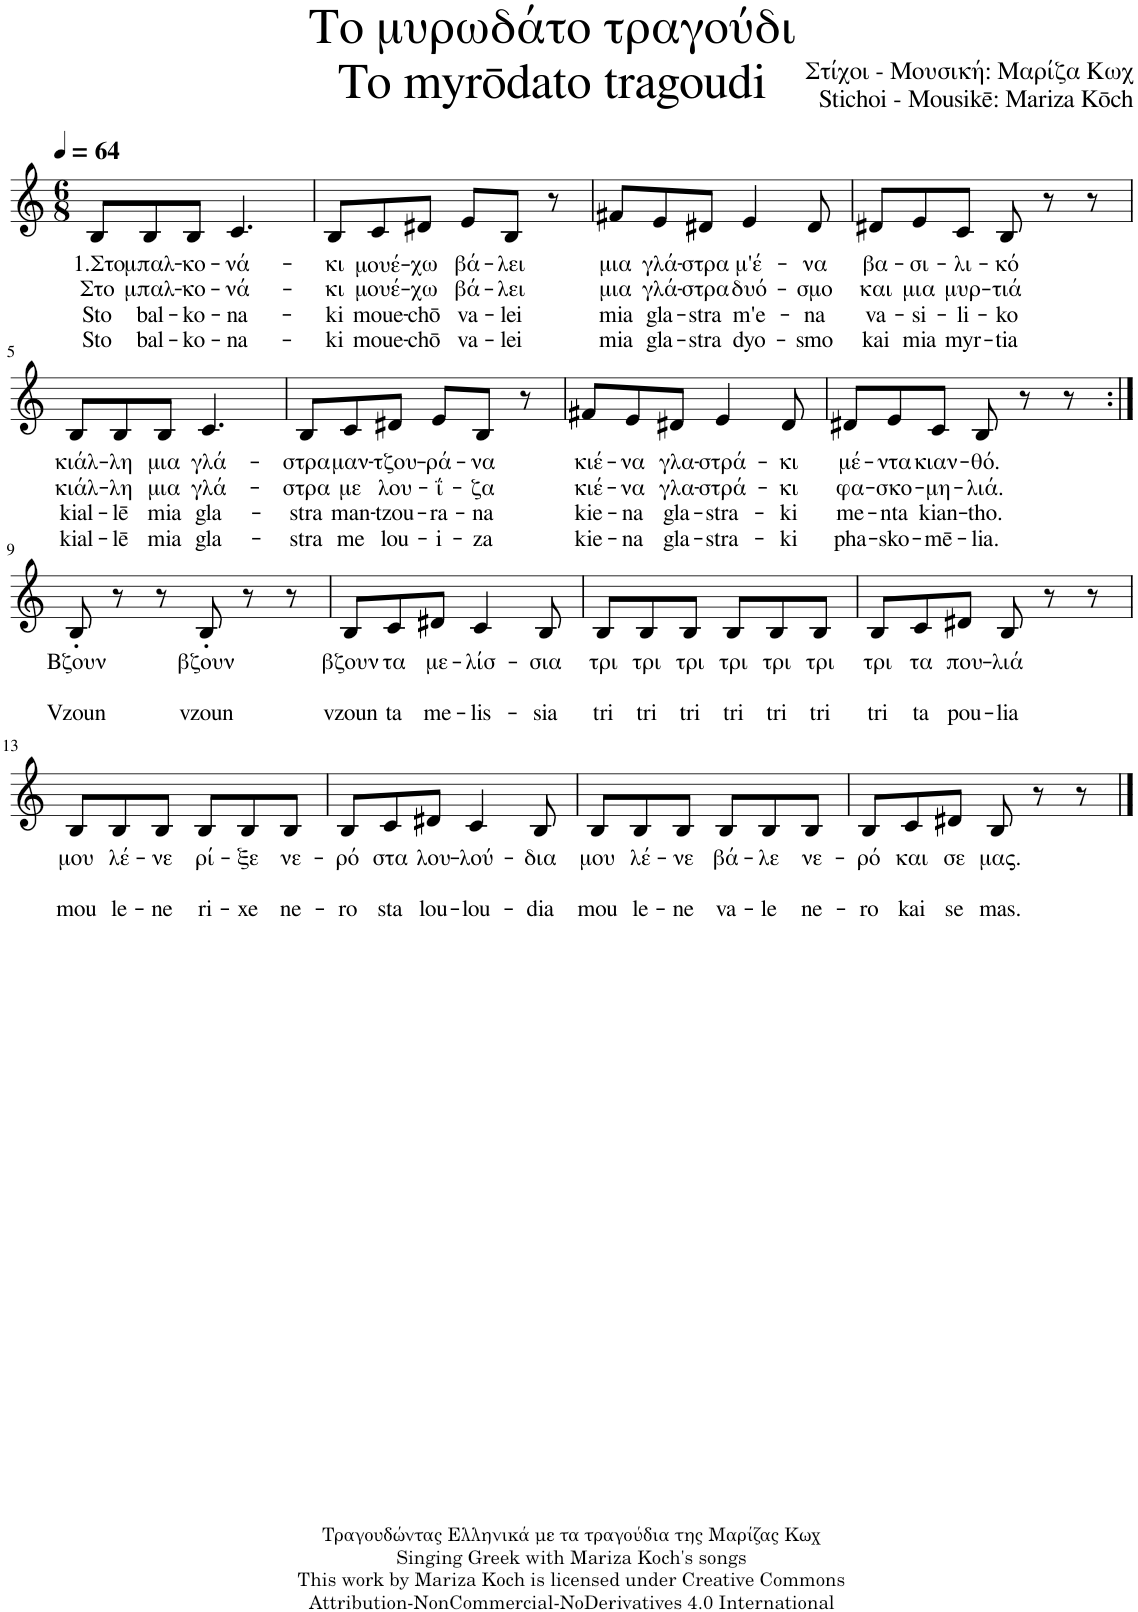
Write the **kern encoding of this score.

**kern	**text	**text	**text	**text
*part1	*part1	*part1	*part1	*part1
*staff1	*staff1	*staff1	*staff1	*staff1
*I"Piano	*	*	*	*
*I'Pno.	*	*	*	*
*clefG2	*	*	*	*
*k[]	*	*	*	*
*M6/8	*	*	*	*
*MM64	*	*	*	*
=1	=1	=1	=1	=1
!	!LO:LY:b	!LO:LY:b	!LO:LY:b	!LO:LY:b
8B/L	1.Στο	Στο	Sto	Sto
!	!LO:LY:b	!LO:LY:b	!LO:LY:b	!LO:LY:b
8B/	μπαλ-	μπαλ-	bal-	bal-
!	!LO:LY:b	!LO:LY:b	!LO:LY:b	!LO:LY:b
8B/J	-κο-	-κο-	-ko-	-ko-
!	!LO:LY:b	!LO:LY:b	!LO:LY:b	!LO:LY:b
4.c/	-νά-	-νά-	-na-	-na-
=2	=2	=2	=2	=2
!	!LO:LY:b	!LO:LY:b	!LO:LY:b	!LO:LY:b
8B/L	-κι	-κι	-ki	-ki
!	!LO:LY:b	!LO:LY:b	!LO:LY:b	!LO:LY:b
8c/	μουέ-	μουέ-	moue-	moue-
!	!LO:LY:b	!LO:LY:b	!LO:LY:b	!LO:LY:b
8d#X/J	-χω	-χω	-chō	-chō
!	!LO:LY:b	!LO:LY:b	!LO:LY:b	!LO:LY:b
8e/L	βά-	βά-	va-	va-
!	!LO:LY:b	!LO:LY:b	!LO:LY:b	!LO:LY:b
8B/J	-λει	-λει	-lei	-lei
8r	.	.	.	.
=3	=3	=3	=3	=3
!	!LO:LY:b	!LO:LY:b	!LO:LY:b	!LO:LY:b
8f#X/L	μια	μια	mia	mia
!	!LO:LY:b	!LO:LY:b	!LO:LY:b	!LO:LY:b
8e/	γλά-	γλά-	gla-	gla-
!	!LO:LY:b	!LO:LY:b	!LO:LY:b	!LO:LY:b
8d#X/J	-στρα	-στρα	-stra	-stra
!	!LO:LY:b	!LO:LY:b	!LO:LY:b	!LO:LY:b
4e/	μ'έ-	δυό-	m'e-	dyo-
!	!LO:LY:b	!LO:LY:b	!LO:LY:b	!LO:LY:b
8d#/	-να	-σμο	-na	-smo
=4	=4	=4	=4	=4
!	!LO:LY:b	!LO:LY:b	!LO:LY:b	!LO:LY:b
8d#X/L	βα-	και	va-	kai
!	!LO:LY:b	!LO:LY:b	!LO:LY:b	!LO:LY:b
8e/	-σι-	μια	-si-	mia
!	!LO:LY:b	!LO:LY:b	!LO:LY:b	!LO:LY:b
8c/J	-λι-	μυρ-	-li-	myr-
!	!LO:LY:b	!LO:LY:b	!LO:LY:b	!LO:LY:b
8B/	-κό	-τιά	-ko	-tia
8r	.	.	.	.
8r	.	.	.	.
!!LO:LB:g=z
=5	=5	=5	=5	=5
!	!LO:LY:b	!LO:LY:b	!LO:LY:b	!LO:LY:b
8B/L	κιάλ-	κιάλ-	kial-	kial-
!	!LO:LY:b	!LO:LY:b	!LO:LY:b	!LO:LY:b
8B/	-λη	-λη	-lē	-lē
!	!LO:LY:b	!LO:LY:b	!LO:LY:b	!LO:LY:b
8B/J	μια	μια	mia	mia
!	!LO:LY:b	!LO:LY:b	!LO:LY:b	!LO:LY:b
4.c/	γλά-	γλά-	gla-	gla-
=6	=6	=6	=6	=6
!	!LO:LY:b	!LO:LY:b	!LO:LY:b	!LO:LY:b
8B/L	-στρα	-στρα	-stra	-stra
!	!LO:LY:b	!LO:LY:b	!LO:LY:b	!LO:LY:b
8c/	μαν-	με	man-	me
!	!LO:LY:b	!LO:LY:b	!LO:LY:b	!LO:LY:b
8d#X/J	-τζου-	λου-	-tzou-	lou-
!	!LO:LY:b	!LO:LY:b	!LO:LY:b	!LO:LY:b
8e/L	-ρά-	-ΐ-	-ra-	-i-
!	!LO:LY:b	!LO:LY:b	!LO:LY:b	!LO:LY:b
8B/J	-να	-ζα	-na	-za
8r	.	.	.	.
=7	=7	=7	=7	=7
!	!LO:LY:b	!LO:LY:b	!LO:LY:b	!LO:LY:b
8f#X/L	κιέ-	κιέ-	kie-	kie-
!	!LO:LY:b	!LO:LY:b	!LO:LY:b	!LO:LY:b
8e/	-να	-να	-na	-na
!	!LO:LY:b	!LO:LY:b	!LO:LY:b	!LO:LY:b
8d#X/J	γλα-	γλα-	gla-	gla-
!	!LO:LY:b	!LO:LY:b	!LO:LY:b	!LO:LY:b
4e/	-στρά-	-στρά-	-stra-	-stra-
!	!LO:LY:b	!LO:LY:b	!LO:LY:b	!LO:LY:b
8d#/	-κι	-κι	-ki	-ki
=8	=8	=8	=8	=8
!	!LO:LY:b	!LO:LY:b	!LO:LY:b	!LO:LY:b
8d#X/L	μέ-	φα-	me-	pha-
!	!LO:LY:b	!LO:LY:b	!LO:LY:b	!LO:LY:b
8e/	-ντα	-σκο-	-nta	-sko-
!	!LO:LY:b	!LO:LY:b	!LO:LY:b	!LO:LY:b
8c/J	κιαν-	-μη-	kian-	-mē-
!	!LO:LY:b	!LO:LY:b	!LO:LY:b	!LO:LY:b
8B/	-θό.	-λιά.	-tho.	-lia.
8r	.	.	.	.
8r	.	.	.	.
!!LO:LB:g=z
=9:|!	=9:|!	=9:|!	=9:|!	=9:|!
!	!LO:LY:b	!	!LO:LY:b	!
8B'/	Βζουν	.	Vzoun	.
8r	.	.	.	.
8r	.	.	.	.
!	!LO:LY:b	!	!LO:LY:b	!
8B'/	βζουν	.	vzoun	.
8r	.	.	.	.
8r	.	.	.	.
=10	=10	=10	=10	=10
!	!LO:LY:b	!	!LO:LY:b	!
8B/L	βζουν	.	vzoun	.
!	!LO:LY:b	!	!LO:LY:b	!
8c/	τα	.	ta	.
!	!LO:LY:b	!	!LO:LY:b	!
8d#X/J	με-	.	me-	.
!	!LO:LY:b	!	!LO:LY:b	!
4c/	-λίσ-	.	-lis-	.
!	!LO:LY:b	!	!LO:LY:b	!
8B/	-σια	.	-sia	.
=11	=11	=11	=11	=11
!	!LO:LY:b	!	!LO:LY:b	!
8B/L	τρι	.	tri	.
!	!LO:LY:b	!	!LO:LY:b	!
8B/	τρι	.	tri	.
!	!LO:LY:b	!	!LO:LY:b	!
8B/J	τρι	.	tri	.
!	!LO:LY:b	!	!LO:LY:b	!
8B/L	τρι	.	tri	.
!	!LO:LY:b	!	!LO:LY:b	!
8B/	τρι	.	tri	.
!	!LO:LY:b	!	!LO:LY:b	!
8B/J	τρι	.	tri	.
=12	=12	=12	=12	=12
!	!LO:LY:b	!	!LO:LY:b	!
8B/L	τρι	.	tri	.
!	!LO:LY:b	!	!LO:LY:b	!
8c/	τα	.	ta	.
!	!LO:LY:b	!	!LO:LY:b	!
8d#X/J	που-	.	pou-	.
!	!LO:LY:b	!	!LO:LY:b	!
8B/	-λιά	.	-lia	.
8r	.	.	.	.
8r	.	.	.	.
!!LO:LB:g=z
=13	=13	=13	=13	=13
!	!LO:LY:b	!	!LO:LY:b	!
8B/L	μου	.	mou	.
!	!LO:LY:b	!	!LO:LY:b	!
8B/	λέ-	.	le-	.
!	!LO:LY:b	!	!LO:LY:b	!
8B/J	-νε	.	-ne	.
!	!LO:LY:b	!	!LO:LY:b	!
8B/L	ρί-	.	ri-	.
!	!LO:LY:b	!	!LO:LY:b	!
8B/	-ξε	.	-xe	.
!	!LO:LY:b	!	!LO:LY:b	!
8B/J	νε-	.	ne-	.
=14	=14	=14	=14	=14
!	!LO:LY:b	!	!LO:LY:b	!
8B/L	-ρό	.	-ro	.
!	!LO:LY:b	!	!LO:LY:b	!
8c/	στα	.	sta	.
!	!LO:LY:b	!	!LO:LY:b	!
8d#X/J	λου-	.	lou-	.
!	!LO:LY:b	!	!LO:LY:b	!
4c/	-λού-	.	-lou-	.
!	!LO:LY:b	!	!LO:LY:b	!
8B/	-δια	.	-dia	.
=15	=15	=15	=15	=15
!	!LO:LY:b	!	!LO:LY:b	!
8B/L	μου	.	mou	.
!	!LO:LY:b	!	!LO:LY:b	!
8B/	λέ-	.	le-	.
!	!LO:LY:b	!	!LO:LY:b	!
8B/J	-νε	.	-ne	.
!	!LO:LY:b	!	!LO:LY:b	!
8B/L	βά-	.	va-	.
!	!LO:LY:b	!	!LO:LY:b	!
8B/	-λε	.	-le	.
!	!LO:LY:b	!	!LO:LY:b	!
8B/J	νε-	.	ne-	.
=16	=16	=16	=16	=16
!	!LO:LY:b	!	!LO:LY:b	!
8B/L	-ρό	.	-ro	.
!	!LO:LY:b	!	!LO:LY:b	!
8c/	και	.	kai	.
!	!LO:LY:b	!	!LO:LY:b	!
8d#X/J	σε	.	se	.
!	!LO:LY:b	!	!LO:LY:b	!
8B/	μας.	.	mas.	.
8r	.	.	.	.
8r	.	.	.	.
==	==	==	==	==
*-	*-	*-	*-	*-
